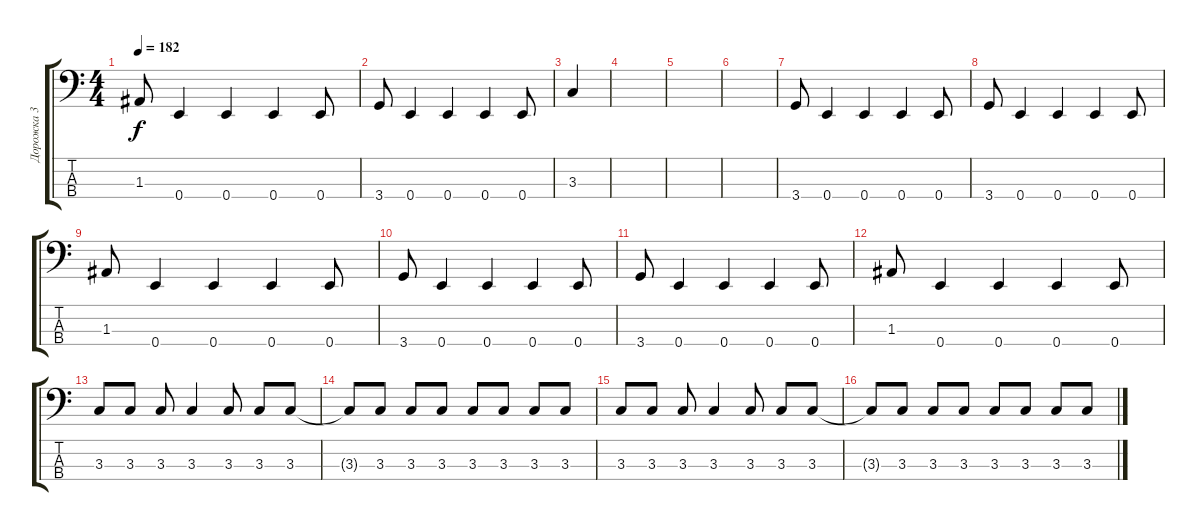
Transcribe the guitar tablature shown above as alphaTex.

\track ("Дорожка 3" "Дорожка 3") {instrument electricbasspick}
\staff {score tabs}
\tuning (G2 D2 A1 E1) {hide}
\ts (4 4)
\tempo 182
\clef f4
\ks c
1.3.8{dy f} 0.4.4 0.4.4 0.4.4 0.4.8 |
3.4.8 0.4.4 0.4.4 0.4.4 0.4.8 |
3.3.4 |
|
|
|
3.4.8 0.4.4 0.4.4 0.4.4 0.4.8 |
3.4.8 0.4.4 0.4.4 0.4.4 0.4.8 |
1.3.8 0.4.4 0.4.4 0.4.4 0.4.8 |
3.4.8 0.4.4 0.4.4 0.4.4 0.4.8 |
3.4.8 0.4.4 0.4.4 0.4.4 0.4.8 |
1.3.8 0.4.4 0.4.4 0.4.4 0.4.8 |
3.3.8 3.3.8 3.3.8 3.3.4 3.3.8 3.3.8 3.3.8 |
3.3{t}.8 3.3.8 3.3.8 3.3.8 3.3.8 3.3.8 3.3.8 3.3.8 |
3.3.8 3.3.8 3.3.8 3.3.4 3.3.8 3.3.8 3.3.8 |
3.3{t}.8 3.3.8 3.3.8 3.3.8 3.3.8 3.3.8 3.3.8 3.3.8
